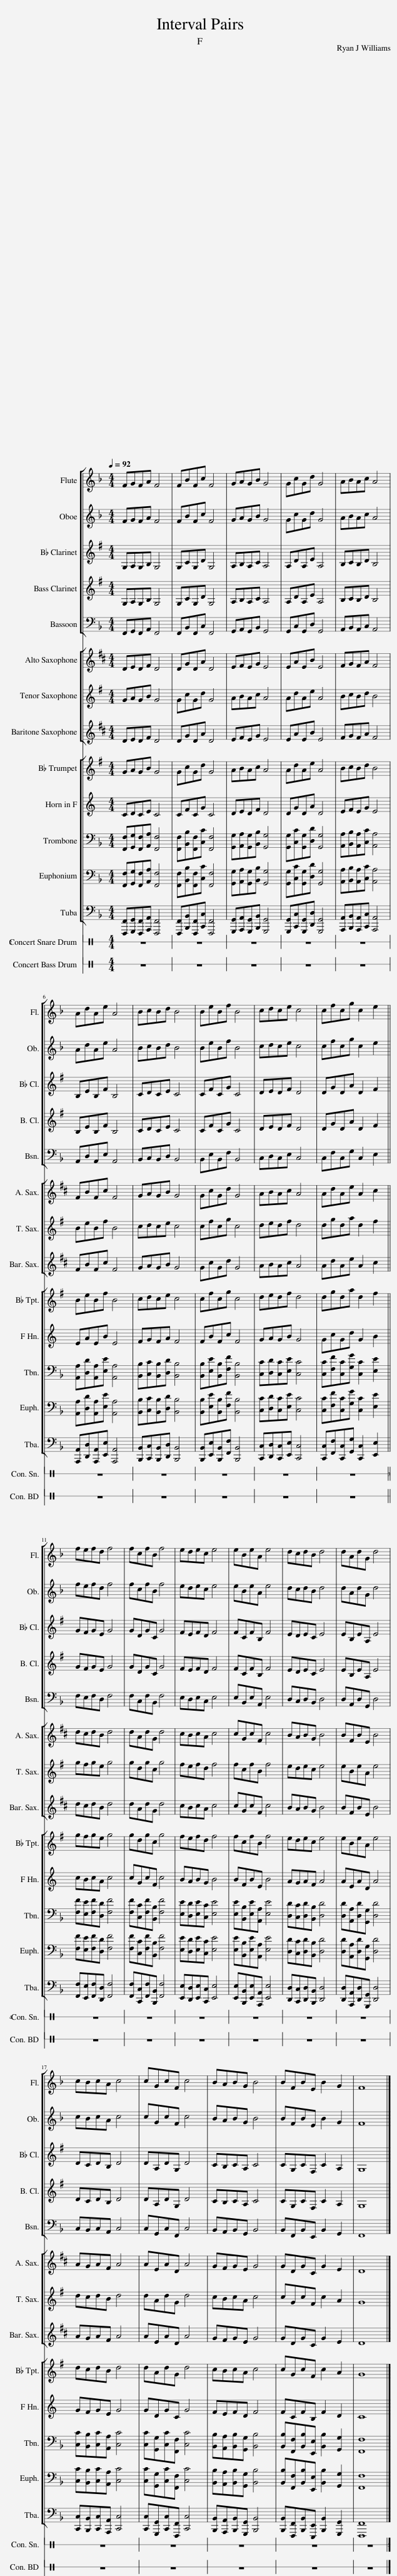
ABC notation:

X:1
%%score [ 1 2 3 4 5 ] [ 6 7 8 ] [ 9 10 11 12 13 ]
L:1/8
Q:1/4=92
M:4/4
I:linebreak $
K:F
V:1 treble
V:2 treble
V:3 treble transpose=-2
V:4 treble transpose=-14
V:5 bass
V:6 treble transpose=-9
V:7 treble transpose=-14
V:8 treble transpose=-21
V:9 treble transpose=-2
V:10 treble transpose=-7
V:11 bass
V:12 bass
V:13 bass
V:1
 FGFA F4 | FBFc F4 | GAGB G4 | GcGd G4 | ABAc A4 |$ %5
 AdAe A4 | BcBd B4 | BeBf B4 | cdce c4 | cfcg c2 e2 ||$ %10
 fefd f4 | fcfB f4 | edec e4 | eBeA e4 | dcdB d4 | %15
 dAdG d4 |$ cBcA c4 | cGcF c4 | BABG B4 | BFBE B2 G2 | %20
 F8 |] %21
V:2
 FGFA F4 | FBFc F4 | GAGB G4 | GcGd G4 | ABAc A4 |$ %5
 AdAe A4 | BcBd B4 | BeBf B4 | cdce c4 | cfcg c2 e2 ||$ %10
 fefd f4 | fcfB f4 | edec e4 | eBeA e4 | dcdB d4 | %15
 dAdG d4 |$ cBcA c4 | cGcF c4 | BABG B4 | BFBE B2 G2 | %20
 F8 |] %21
V:3
[K:G] G,A,G,B, G,4 | G,CG,D G,4 | A,B,A,C A,4 | A,DA,E A,4 | B,CB,D B,4 |$ %5
 B,EB,F B,4 | CDCE C4 | CFCG C4 | DEDF D4 | DGDA D2 F2 ||$ %10
 GFGE G4 | GDGC G4 | FEFD F4 | FCFB, F4 | EDEC E4 | %15
 EB,EA, E4 |$ DCDB, D4 | DA,DG, D4 | CB,CA, C4 | CG,CF, C2 A,2 | %20
 G,8 |] %21
V:4
[K:G] G,A,G,B, G,4 | G,CG,D G,4 | A,B,A,C A,4 | A,DA,E A,4 | B,CB,D B,4 |$ %5
 B,EB,F B,4 | CDCE C4 | CFCG C4 | DEDF D4 | DGDA D2 F2 ||$ %10
 GFGE G4 | GDGC G4 | FEFD F4 | FCFB, F4 | EDEC E4 | %15
 EB,EA, E4 |$ DCDB, D4 | DA,DG, D4 | CB,CA, C4 | CG,CF, C2 A,2 | %20
 G,8 |] %21
V:5
 F,,G,,F,,A,, F,,4 | F,,B,,F,,C, F,,4 | G,,A,,G,,B,, G,,4 | G,,C,G,,D, G,,4 | A,,B,,A,,C, A,,4 |$ %5
 A,,D,A,,E, A,,4 | B,,C,B,,D, B,,4 | B,,E,B,,F, B,,4 | C,D,C,E, C,4 | C,F,C,G, C,2 E,2 ||$ %10
 F,E,F,D, F,4 | F,C,F,B,, F,4 | E,D,E,C, E,4 | E,B,,E,A,, E,4 | D,C,D,B,, D,4 | %15
 D,A,,D,G,, D,4 |$ C,B,,C,A,, C,4 | C,G,,C,F,, C,4 | B,,A,,B,,G,, B,,4 | B,,F,,B,,E,, B,,2 G,,2 | %20
 F,,8 |] %21
V:6
[K:D] DEDF D4 | DGDA D4 | EFEG E4 | EAEB E4 | FGFA F4 |$ %5
 FBFc F4 | GAGB G4 | GcGd G4 | ABAc A4 | AdAe A2 c2 ||$ %10
 dcdB d4 | dAdG d4 | cBcA c4 | cGcF c4 | BABG B4 | %15
 BFBE B4 |$ AGAF A4 | AEAD A4 | GFGE G4 | GDGC G2 E2 | %20
 D8 |] %21
V:7
[K:G] GAGB G4 | GcGd G4 | ABAc A4 | AdAe A4 | BcBd B4 |$ %5
 BeBf B4 | cdce c4 | cfcg c4 | dedf d4 | dgda d2 f2 ||$ %10
 gfge g4 | gdgc g4 | fefd f4 | fcfB f4 | edec e4 | %15
 eBeA e4 |$ dcdB d4 | dAdG d4 | cBcA c4 | cGcF c2 A2 | %20
 G8 |] %21
V:8
[K:D] DEDF D4 | DGDA D4 | EFEG E4 | EAEB E4 | FGFA F4 |$ %5
 FBFc F4 | GAGB G4 | GcGd G4 | ABAc A4 | AdAe A2 c2 ||$ %10
 dcdB d4 | dAdG d4 | cBcA c4 | cGcF c4 | BABG B4 | %15
 BFBE B4 |$ AGAF A4 | AEAD A4 | GFGE G4 | GDGC G2 E2 | %20
 D8 |] %21
V:9
[K:G] GAGB G4 | GcGd G4 | ABAc A4 | AdAe A4 | BcBd B4 |$ %5
 BeBf B4 | cdce c4 | cfcg c4 | dedf d4 | dgda d2 f2 ||$ %10
 gfge g4 | gdgc g4 | fefd f4 | fcfB f4 | edec e4 | %15
 eBeA e4 |$ dcdB d4 | dAdG d4 | cBcA c4 | cGcF c2 A2 | %20
 G8 |] %21
V:10
[K:C] CDCE C4 | CFCG C4 | DEDF D4 | DGDA D4 | EFEG E4 |$ %5
 EAEB E4 | FGFA F4 | FBFc F4 | GAGB G4 | GcGd G2 B2 ||$ %10
 cBcA c4 | cGcF c4 | BABG B4 | BFBE B4 | AGAF A4 | %15
 AEAD A4 |$ GFGE G4 | GDGC G4 | FEFD F4 | FCFB, F2 D2 | %20
 C8 |] %21
V:11
 [F,,F,][G,,G,][F,,F,][A,,A,] [F,,F,]4 | [F,,F,][B,,B,][F,,F,][C,C] [F,,F,]4 | [G,,G,][A,,A,][G,,G,][B,,B,] [G,,G,]4 | [G,,G,][C,C][G,,G,][D,D] [G,,G,]4 | [A,,A,][B,,B,][A,,A,][C,C] [A,,A,]4 |$ %5
 [A,,A,][D,D][A,,A,][E,E] [A,,A,]4 | [B,,B,][C,C][B,,B,][D,D] [B,,B,]4 | [B,,B,][E,E][B,,B,][F,F] [B,,B,]4 | [C,C][D,D][C,C][E,E] [C,C]4 | [C,C][F,F][C,C][G,G] [C,C]2 [E,E]2 ||$ %10
 [F,F][E,E][F,F][D,D] [F,F]4 | [F,F][C,C][F,F][B,,B,] [F,F]4 | [E,E][D,D][E,E][C,C] [E,E]4 | [E,E][B,,B,][E,E][A,,A,] [E,E]4 | [D,D][C,C][D,D][B,,B,] [D,D]4 | %15
 [D,D][A,,A,][D,D][G,,G,] [D,D]4 |$ [C,C][B,,B,][C,C][A,,A,] [C,C]4 | [C,C][G,,G,][C,C][F,,F,] [C,C]4 | [B,,B,][A,,A,][B,,B,][G,,G,] [B,,B,]4 | [B,,B,][F,,F,][B,,B,][E,,E,] [B,,B,]2 [G,,G,]2 | %20
 [F,,F,]8 |] %21
V:12
 [F,,F,][G,,G,][F,,F,][A,,A,] [F,,F,]4 | [F,,F,][B,,B,][F,,F,][C,C] [F,,F,]4 | [G,,G,][A,,A,][G,,G,][B,,B,] [G,,G,]4 | [G,,G,][C,C][G,,G,][D,D] [G,,G,]4 | [A,,A,][B,,B,][A,,A,][C,C] [A,,A,]4 |$ %5
 [A,,A,][D,D][A,,A,][E,E] [A,,A,]4 | [B,,B,][C,C][B,,B,][D,D] [B,,B,]4 | [B,,B,][E,E][B,,B,][F,F] [B,,B,]4 | [C,C][D,D][C,C][E,E] [C,C]4 | [C,C][F,F][C,C][G,G] [C,C]2 [E,E]2 ||$ %10
 [F,F][E,E][F,F][D,D] [F,F]4 | [F,F][C,C][F,F][B,,B,] [F,F]4 | [E,E][D,D][E,E][C,C] [E,E]4 | [E,E][B,,B,][E,E][A,,A,] [E,E]4 | [D,D][C,C][D,D][B,,B,] [D,D]4 | %15
 [D,D][A,,A,][D,D][G,,G,] [D,D]4 |$ [C,C][B,,B,][C,C][A,,A,] [C,C]4 | [C,C][G,,G,][C,C][F,,F,] [C,C]4 | [B,,B,][A,,A,][B,,B,][G,,G,] [B,,B,]4 | [B,,B,][F,,F,][B,,B,][E,,E,] [B,,B,]2 [G,,G,]2 | %20
 [F,,F,]8 |] %21
V:13
 [F,,,F,,][G,,,G,,][F,,,F,,][A,,,A,,] [F,,,F,,]4 | [F,,,F,,][B,,,B,,][F,,,F,,][C,,C,] [F,,,F,,]4 | [G,,,G,,][A,,,A,,][G,,,G,,][B,,,B,,] [G,,,G,,]4 | [G,,,G,,][C,,C,][G,,,G,,][D,,D,] [G,,,G,,]4 | [A,,,A,,][B,,,B,,][A,,,A,,][C,,C,] [A,,,A,,]4 |$ %5
 [A,,,A,,][D,,D,][A,,,A,,][E,,E,] [A,,,A,,]4 | [B,,,B,,][C,,C,][B,,,B,,][D,,D,] [B,,,B,,]4 | [B,,,B,,][E,,E,][B,,,B,,][F,,F,] [B,,,B,,]4 | [C,,C,][D,,D,][C,,C,][E,,E,] [C,,C,]4 | [C,,C,][F,,F,][C,,C,][G,,G,] [C,,C,]2 [E,,E,]2 ||$ %10
 [F,,F,][E,,E,][F,,F,][D,,D,] [F,,F,]4 | [F,,F,][C,,C,][F,,F,][B,,,B,,] [F,,F,]4 | [E,,E,][D,,D,][E,,E,][C,,C,] [E,,E,]4 | [E,,E,][B,,,B,,][E,,E,][A,,,A,,] [E,,E,]4 | [D,,D,][C,,C,][D,,D,][B,,,B,,] [D,,D,]4 | %15
 [D,,D,][A,,,A,,][D,,D,][G,,,G,,] [D,,D,]4 |$ [C,,C,][B,,,B,,][C,,C,][A,,,A,,] [C,,C,]4 | [C,,C,][G,,,G,,][C,,C,][F,,,F,,] [C,,C,]4 | [B,,,B,,][A,,,A,,][B,,,B,,][G,,,G,,] [B,,,B,,]4 | [B,,,B,,][F,,,F,,][B,,,B,,][E,,,E,,] [B,,,B,,]2 [G,,,G,,]2 | %20
 [F,,,F,,]8 |] %21
